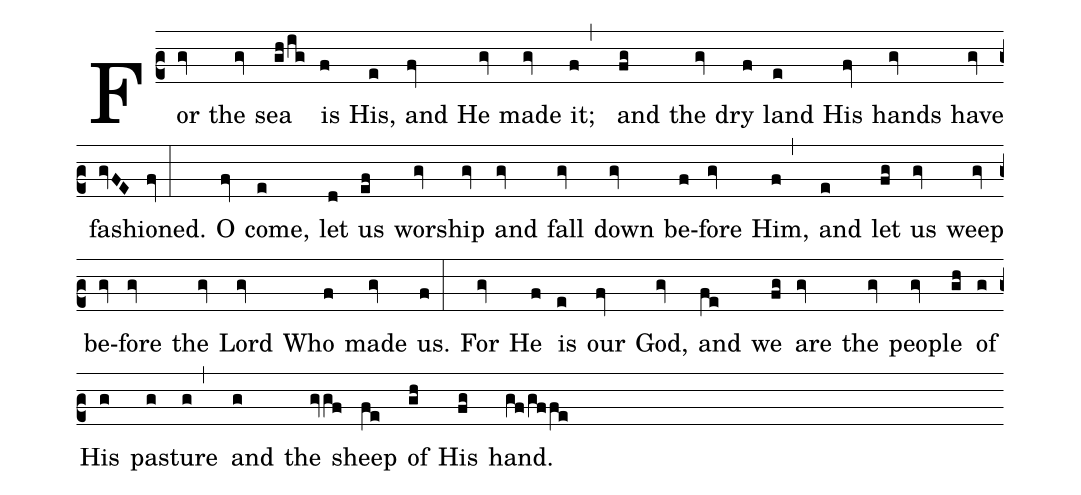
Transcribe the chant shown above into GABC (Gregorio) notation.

%%
(c2) For(gv) the(gv) sea(gh/ig) is(f) His,(e) and(fv) He(gv) made(gv) it;(f,) and(fg) the(gv) dry(f) land(e) His(fv) hands(gv) have(gv) fash(gvFE)ioned.(fv:) O(fv) come,(e) let(d) us(ef) wor(gv)ship(gv) and(gv) fall(gv) down(gv) be(f)fore(gv) Him,(f,) and(e) let(fg) us(gv) weep(gv) be(gv)fore(gv) the(gv) Lord(gv) Who(f) made(gv) us.(f:) For(gv) He(f) is(e) our(fv) God,(gv) and(fe) we(fg) are(gv) the(gv) peo(gv)ple(gh) of(g) His(g) pas(g)ture(g,) and(g) the(gvgf) sheep(fe) of(gh) His(fg) hand.(gf/gffe)
